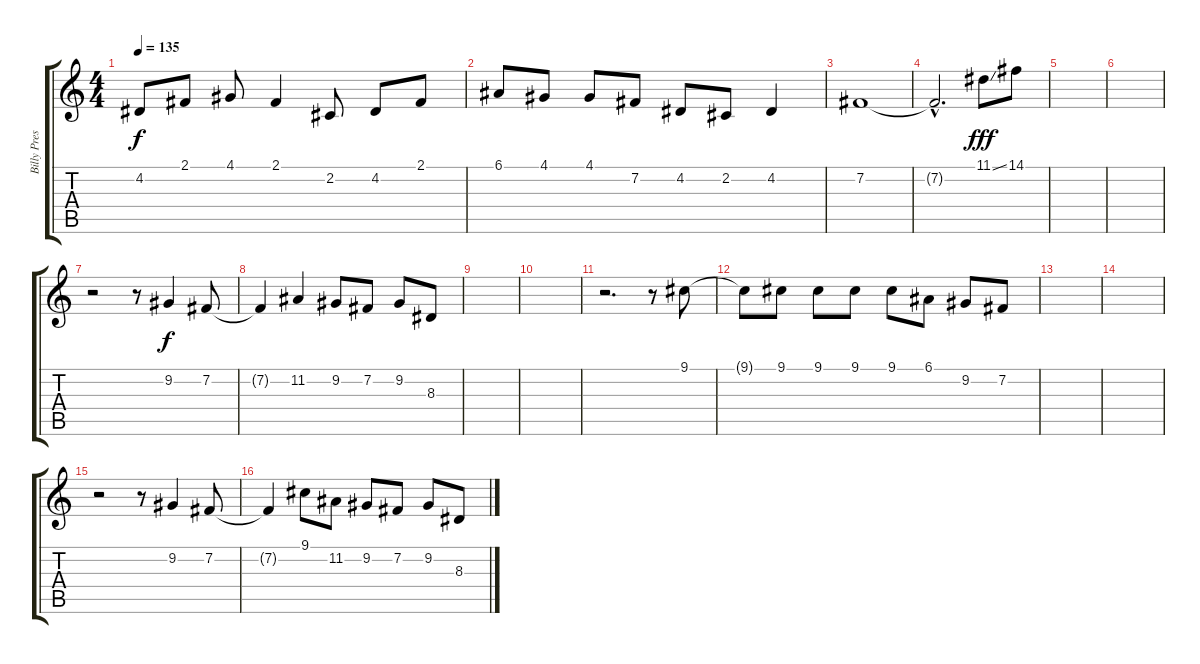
\track ("Billy Preston" "Billy Pres") {instrument electricgrandpiano}
\staff {score tabs}
\tuning (E4 B3 G3 D3 A2 E2) {hide}
\ts (4 4)
\tempo 135
\clef g2
\ks c
4.2.8{dy f} 2.1.8 4.1.8 2.1.4 2.2.8 4.2.8 2.1.8 |
6.1.8 4.1.8 4.1.8 7.2.8 4.2.8 2.2.8 4.2.4 |
7.2.1 |
7.2{hac t}.2{d} 11.1{ss}.8{dy fff volume 13} 14.1.8 |
|
|
r.2 r.8 9.2.4{dy f} 7.2.8 |
7.2{t}.4 11.2.4 9.2.8 7.2.8 9.2.8 8.3.8 |
|
|
r.2{d} r.8 9.1.8 |
9.1{t}.8 9.1.8 9.1.8 9.1.8 9.1.8 6.1.8 9.2.8 7.2.8 |
|
|
r.2 r.8 9.2.4 7.2.8 |
7.2{t}.4 9.1.8 11.2.8 9.2.8 7.2.8 9.2.8 8.3.8
